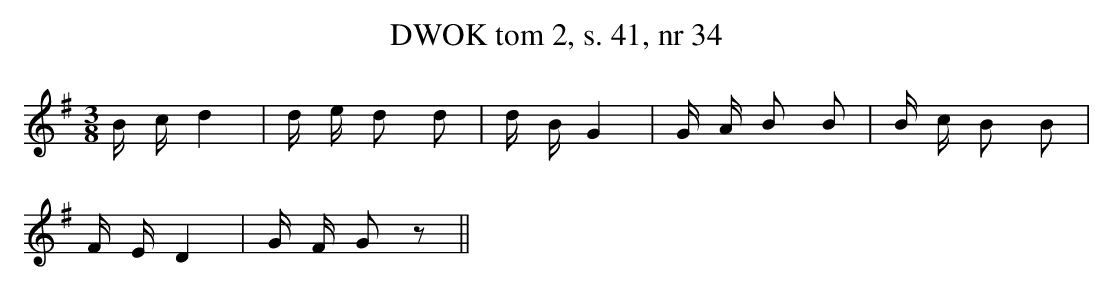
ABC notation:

X:1
T: DWOK tom 2, s. 41, nr 34
L: 1/16
M: 3/8
K: G
B1 c1 d4 |\
d1 e1 d2 d2 |\
d1 B1 G4 |\
G1 A1 B2 B2 |\
B1 c1 B2 B2 |
F1 E1 D4 |\
G1 F1 G2 z2 ||
